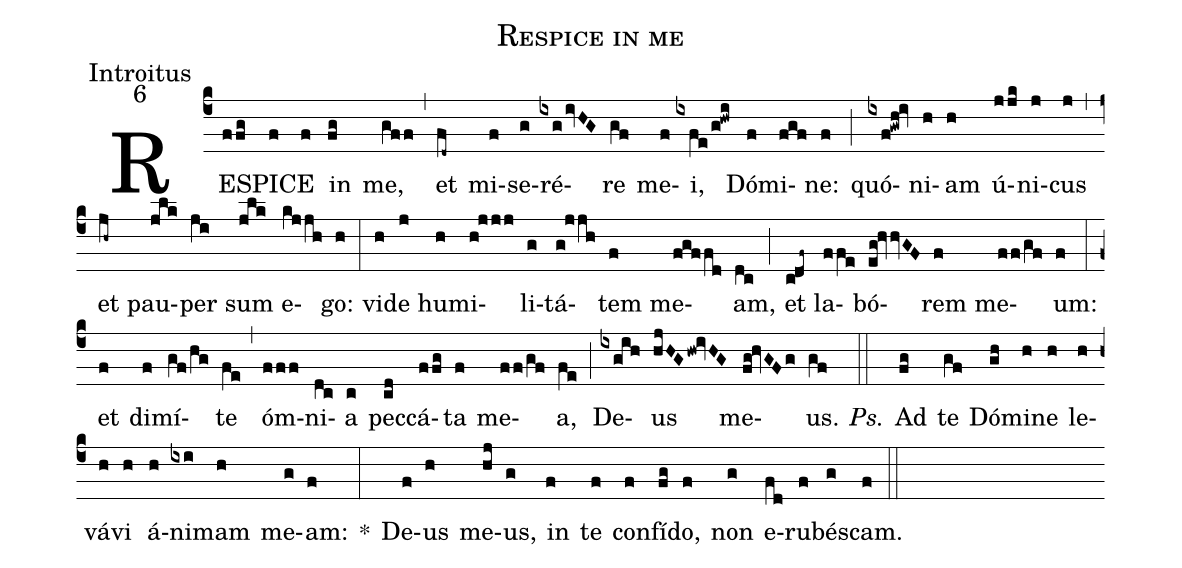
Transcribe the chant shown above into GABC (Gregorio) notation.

name:Respice in me;
office-part:Introitus;
mode:6;
%%
annotation: Intr
annotation: VI
%%
(c4) RES(ffg)PI(f)CE(f) in(fg) me,(gff) (,) et(fd~) mi(f)se(g)ré(ixg/ivHG)re(gf) me(f)i,(ixfe/g!hwi) Dó(f)mi(fgf)ne:(f) (;) quó(ixf!gwh!iv)ni(h)am(h) ú(jjk)ni(j)cus(j) (,) et(jh~) pau(jlk)per(ji) sum(jlk) e(kjjh)go:(h) (:) vi(h)de(j) hu(h)mi(h!jjj)li(g)tá(g!jjh)tem(f) me(fgf/fd)am,(dc) (;) et(c!df~) la(ffe)bó(eg!hv/hvGF)rem(f) me(ff/gf)um:(f) (:) et(f) di(f)mí(gf/hg)te(fe) (,) óm(fff)ni(dc)a(c) pec(cd)cá(ffg)ta(f) me(ff/gf)a,(fe) (;) De(ixgih)us(hjHG/hw!ivHG) me(fg!hvGFg)us.(gf) <i>Ps.</i>(::) Ad(fg) te(gf) Dó(gh)mi(h)ne(h) le(h)vá(h)vi(h) á(h)ni(ixi)mam(h) me(g)am:(f) *(:) De(f)us(h) me(hj)us,(g) in(f) te(f) con(f)fí(fg)do,(f) non(g) e(fd)ru(f)bé(g)scam.(f) (::)
